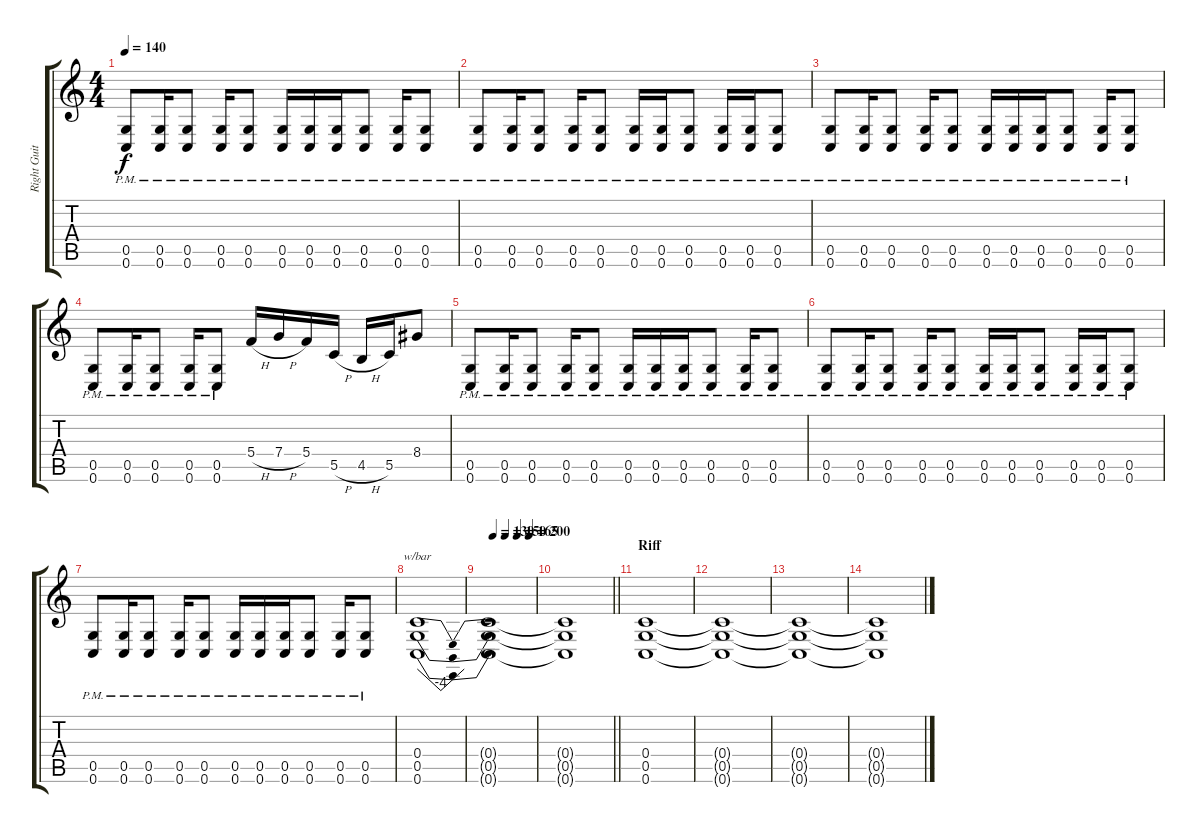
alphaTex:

\track ("Right Guitar" "Right Guit") {instrument overdrivenguitar}
\staff {score tabs}
\tuning (D4 A3 F3 C3 G2 C2) {hide}
\ts (4 4)
\tempo 140
\clef g2
\ks c
(0.5{pm} 0.6{pm}).8{dy f} (0.5{pm} 0.6{pm}).16 (0.5{pm} 0.6{pm}).8 (0.5{pm} 0.6{pm}).16 (0.5{pm} 0.6{pm}).8 (0.5{pm} 0.6{pm}).16 (0.5{pm} 0.6{pm}).16 (0.5{pm} 0.6{pm}).16 (0.5{pm} 0.6{pm}).8 (0.5{pm} 0.6{pm}).16 (0.5{pm} 0.6{pm}).8 |
(0.5{pm} 0.6{pm}).8 (0.5{pm} 0.6{pm}).16 (0.5{pm} 0.6{pm}).8 (0.5{pm} 0.6{pm}).16 (0.5{pm} 0.6{pm}).8 (0.5{pm} 0.6{pm}).16 (0.5{pm} 0.6{pm}).16 (0.5{pm} 0.6{pm}).8 (0.5{pm} 0.6{pm}).16 (0.5{pm} 0.6{pm}).16 (0.5{pm} 0.6{pm}).8 |
(0.5{pm} 0.6{pm}).8 (0.5{pm} 0.6{pm}).16 (0.5{pm} 0.6{pm}).8 (0.5{pm} 0.6{pm}).16 (0.5{pm} 0.6{pm}).8 (0.5{pm} 0.6{pm}).16 (0.5{pm} 0.6{pm}).16 (0.5{pm} 0.6{pm}).16 (0.5{pm} 0.6{pm}).8 (0.5{pm} 0.6{pm}).16 (0.5{pm} 0.6{pm}).8 |
(0.5{pm} 0.6{pm}).8 (0.5{pm} 0.6{pm}).16 (0.5{pm} 0.6{pm}).8 (0.5{pm} 0.6{pm}).16 (0.5{pm} 0.6{pm}).8 5.4{h}.16 7.4{h}.16 5.4.16 5.5{h}.16 4.5{h}.16 5.5.16 8.4.8 |
(0.5{pm} 0.6{pm}).8 (0.5{pm} 0.6{pm}).16 (0.5{pm} 0.6{pm}).8 (0.5{pm} 0.6{pm}).16 (0.5{pm} 0.6{pm}).8 (0.5{pm} 0.6{pm}).16 (0.5{pm} 0.6{pm}).16 (0.5{pm} 0.6{pm}).16 (0.5{pm} 0.6{pm}).8 (0.5{pm} 0.6{pm}).16 (0.5{pm} 0.6{pm}).8 |
(0.5{pm} 0.6{pm}).8 (0.5{pm} 0.6{pm}).16 (0.5{pm} 0.6{pm}).8 (0.5{pm} 0.6{pm}).16 (0.5{pm} 0.6{pm}).8 (0.5{pm} 0.6{pm}).16 (0.5{pm} 0.6{pm}).16 (0.5{pm} 0.6{pm}).8 (0.5{pm} 0.6{pm}).16 (0.5{pm} 0.6{pm}).16 (0.5{pm} 0.6{pm}).8 |
(0.5{pm} 0.6{pm}).8 (0.5{pm} 0.6{pm}).16 (0.5{pm} 0.6{pm}).8 (0.5{pm} 0.6{pm}).16 (0.5{pm} 0.6{pm}).8 (0.5{pm} 0.6{pm}).16 (0.5{pm} 0.6{pm}).16 (0.5{pm} 0.6{pm}).16 (0.5{pm} 0.6{pm}).8 (0.5{pm} 0.6{pm}).16 (0.5{pm} 0.6{pm}).8 |
(0.4 0.5 0.6).1{tbe (dip default 0 0 30 -16 60 0)} |
\tempo (130 0.125)
\tempo (150 0.375)
\tempo (165 0.625)
\tempo (200 0.875)
(0.4{t} 0.5{t} 0.6{t}).1 |
\barLineRight lightlight
(0.4{t} 0.5{t} 0.6{t}).1 |
\section ("" "Riff")
(0.4 0.5 0.6).1 |
(0.4{t} 0.5{t} 0.6{t}).1 |
(0.4{t} 0.5{t} 0.6{t}).1 |
(0.4{t} 0.5{t} 0.6{t}).1
